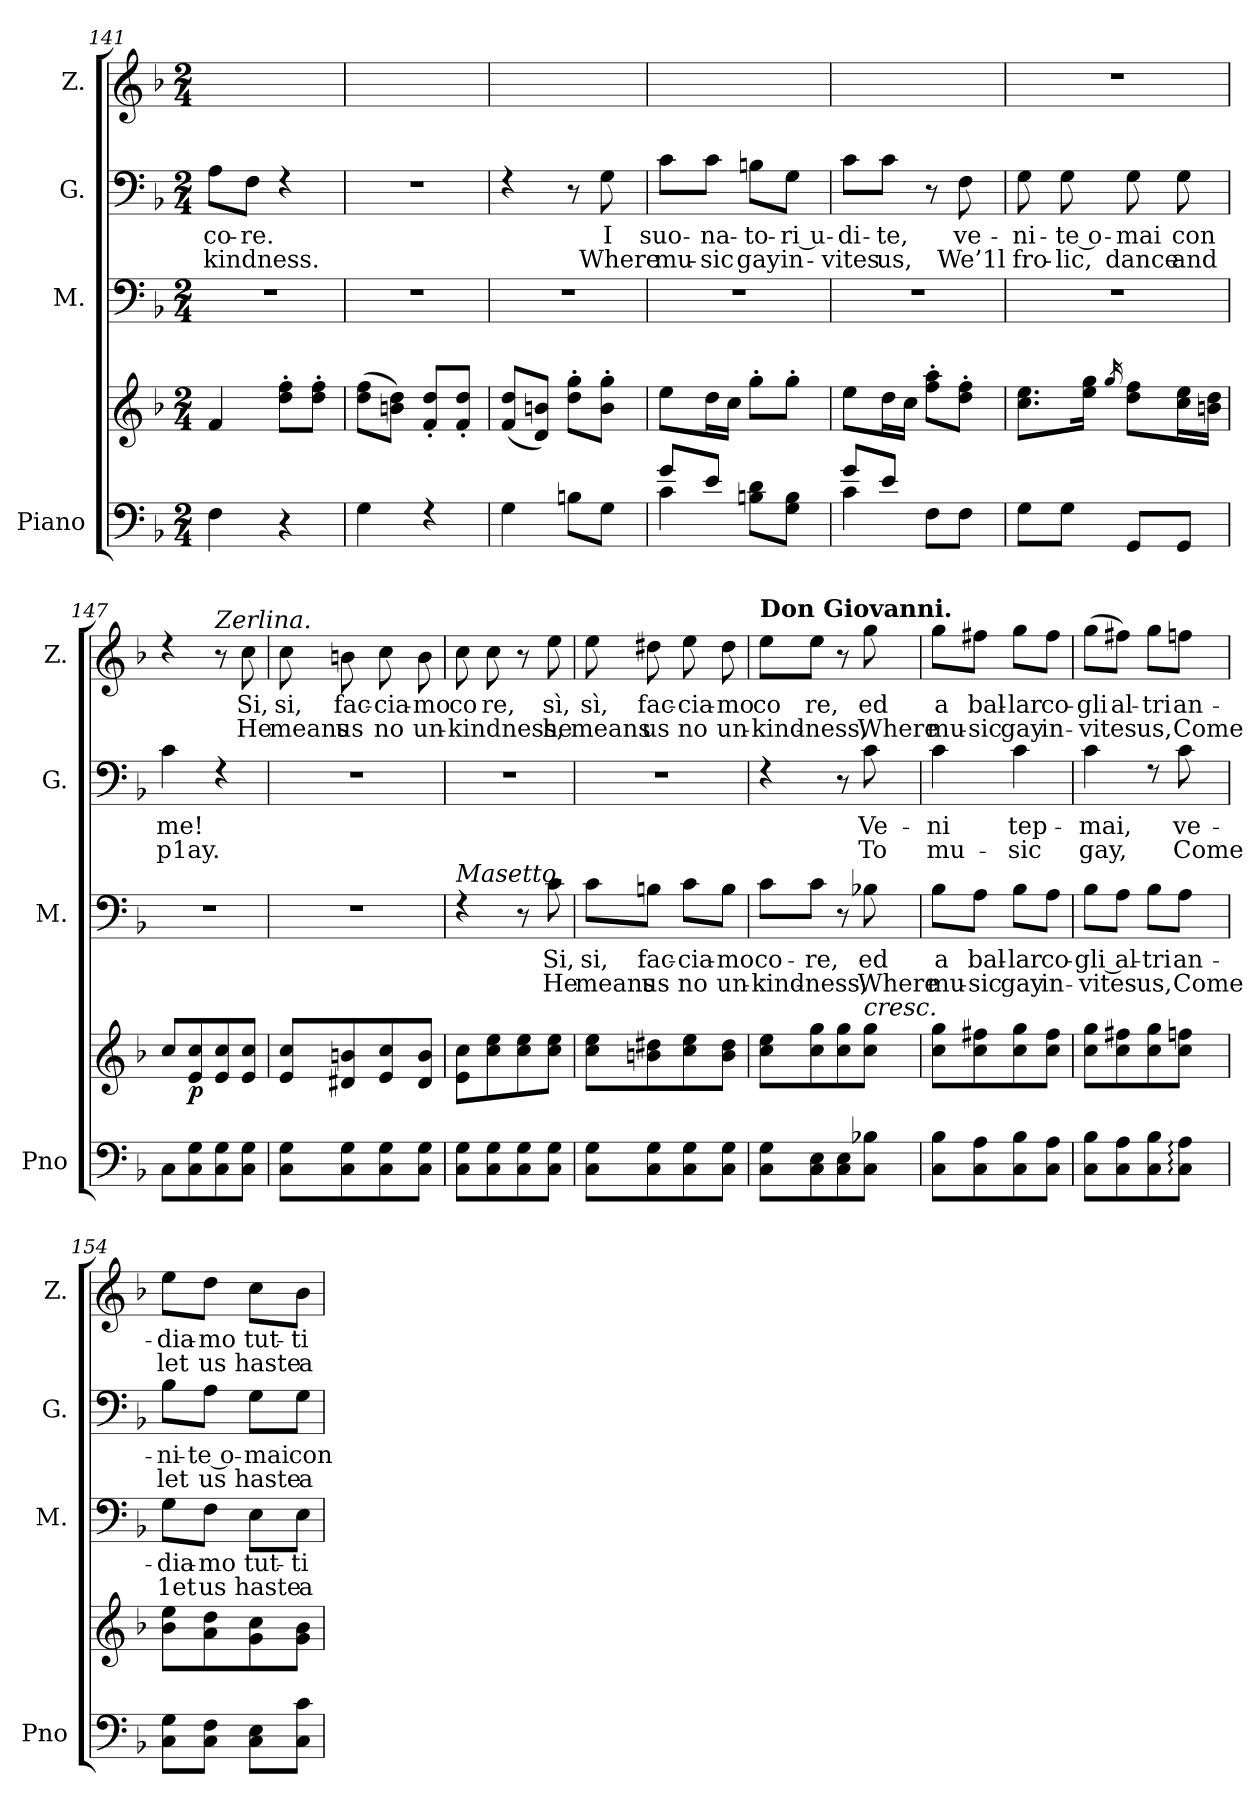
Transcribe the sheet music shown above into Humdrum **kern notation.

**kern	**kern	**dynam	**kern	**text	**text	**kern	**text	**text	**kern	**text	**text
*part4	*part4	*part4	*part3	*part3	*part3	*part2	*part2	*part2	*part1	*part1	*part1
*staff5	*staff4	*staff4/5	*staff3	*staff3	*staff3	*staff2	*staff2	*staff2	*staff1	*staff1	*staff1
*I"Piano	*	*	*I"M.	*	*	*I"G.	*	*	*I"Z.	*	*
*I'Pno	*	*	*I'M.	*	*	*I'G.	*	*	*I'Z.	*	*
*clefF4	*clefG2	*	*clefF4	*	*	*clefF4	*	*	*clefG2	*	*
*k[b-]	*k[b-]	*	*k[b-]	*	*	*k[b-]	*	*	*k[b-]	*	*
*M2/4	*M2/4	*	*M2/4	*	*	*M2/4	*	*	*M2/4	*	*
=141	=141	=141	=141	=141	=141	=141	=141	=141	=141	=141	=141
!	!	!	!	!	!	!	!LO:LY:b	!LO:LY:b	!	!	!
4F\	4f/	.	2r	.	.	8A\L	co-	-kindness.	2ryy	.	.
!	!	!	!	!	!	!	!LO:LY:b	!	!	!	!
.	.	.	.	.	.	8F\J	-re.	.	.	.	.
4r	8dd\' 8ff\'L	.	.	.	.	4rF	.	.	.	.	.
.	8dd\' 8ff\'J	.	.	.	.	.	.	.	.	.	.
=142	=142	=142	=142	=142	=142	=142	=142	=142	=142	=142	=142
4G\	(>8dd\ 8ff\L	.	2r	.	.	2r	.	.	2ryy	.	.
.	8bn\ 8dd\J)	.	.	.	.	.	.	.	.	.	.
4rF	8f/' 8dd/'L	.	.	.	.	.	.	.	.	.	.
.	8f/' 8dd/'J	.	.	.	.	.	.	.	.	.	.
=143	=143	=143	=143	=143	=143	=143	=143	=143	=143	=143	=143
4G\	(<8f/ 8dd/L	.	2r	.	.	4rF	.	.	2ryy	.	.
.	8d/ 8bn/J)	.	.	.	.	.	.	.	.	.	.
8Bn\L	8dd\' 8gg\'L	.	.	.	.	8r	.	.	.	.	.
!	!	!	!	!	!	!	!LO:LY:b	!LO:LY:b	!	!	!
8G\J	8b\' 8gg\'J	.	.	.	.	8G\	I	Where	.	.	.
=144	=144	=144	=144	=144	=144	=144	=144	=144	=144	=144	=144
*^	*	*	*	*	*	*	*	*	*	*	*
!	!	!	!	!	!	!	!	!LO:LY:b	!LO:LY:b	!	!	!
8g/L	4c\	8ee\L	.	2r	.	.	8c\L	suo-	mu-	2ryy	.	.
!	!	!	!	!	!	!	!	!LO:LY:b	!LO:LY:b	!	!	!
8e/J	.	16dd\L	.	.	.	.	8c\J	-na-	-sic	.	.	.
.	.	16cc\JJ	.	.	.	.	.	.	.	.	.	.
!	!	!	!	!	!	!	!	!LO:LY:b	!LO:LY:b	!	!	!
4ryy	8Bn\ 8d\L	8gg'\L	.	.	.	.	8Bn\L	-to-	gay	.	.	.
!	!	!	!	!	!	!	!	!LO:LY:b	!LO:LY:b	!	!	!
.	8G\ 8B\J	8gg'\J	.	.	.	.	8G\J	-ri u-	in-	.	.	.
=145	=145	=145	=145	=145	=145	=145	=145	=145	=145	=145	=145	=145
!	!	!	!	!	!	!	!	!LO:LY:b	!LO:LY:b	!	!	!
8g/L	4c\	8ee\L	.	2r	.	.	8c\L	-di-	-vites	2ryy	.	.
!	!	!	!	!	!	!	!	!LO:LY:b	!LO:LY:b	!	!	!
8e/J	.	16dd\L	.	.	.	.	8c\J	-te,	us,	.	.	.
.	.	16cc\JJ	.	.	.	.	.	.	.	.	.	.
4ryy	8F\L	8ff\' 8aa\'L	.	.	.	.	8r	.	.	.	.	.
!	!	!	!	!	!	!	!	!LO:LY:b	!LO:LY:b	!	!	!
.	8F\J	8dd\' 8ff\'J	.	.	.	.	8F\	ve-	We’1l	.	.	.
!!LO:LB:g=z
=146	=146	=146	=146	=146	=146	=146	=146	=146	=146	=146	=146	=146
!	!	!	!	!	!	!	!	!LO:LY:b	!LO:LY:b	!	!	!
*v	*v	*	*	*	*	*	*	*	*	*	*	*
8G\L	8.cc\ 8.ee\L	.	2r	.	.	8G\	-ni-	fro-	2r	.	.
!	!	!	!	!	!	!	!LO:LY:b	!LO:LY:b	!	!	!
8G\J	.	.	.	.	.	8G\	te o-	-lic,	.	.	.
.	16ee\ 16gg\Jk	.	.	.	.	.	.	.	.	.	.
.	16qgg/	.	.	.	.	.	.	.	.	.	.
!	!	!	!	!	!	!	!LO:LY:b	!LO:LY:b	!	!	!
8GG/L	8dd\ 8ff\L	.	.	.	.	8G\	-mai	dance	.	.	.
!	!	!	!	!	!	!	!LO:LY:b	!LO:LY:b	!	!	!
8GG/J	16cc\ 16ee\L	.	.	.	.	8G\	con	and	.	.	.
.	16bn\ 16dd\JJ	.	.	.	.	.	.	.	.	.	.
=147	=147	=147	=147	=147	=147	=147	=147	=147	=147	=147	=147
!	!	!	!	!	!	!	!LO:LY:b	!LO:LY:b	!	!	!
8C\L	8cc/L	.	2r	.	.	4c\	me!	p1ay.	4rdd	.	.
!	!	!LO:DY:b	!	!	!	!	!	!	!	!	!
8C\ 8G\	8e/ 8cc/	p	.	.	.	.	.	.	.	.	.
!	!	!	!	!	!	!	!	!	!LO:TX:a:i:t=Zerlina.	!	!
8C\ 8G\	8e/ 8cc/	.	.	.	.	4rF	.	.	8r	.	.
!	!	!	!	!	!	!	!	!	!	!LO:LY:b	!LO:LY:b
8C\ 8G\J	8e/ 8cc/J	.	.	.	.	.	.	.	8cc\	Si,	He
=148	=148	=148	=148	=148	=148	=148	=148	=148	=148	=148	=148
!	!	!	!	!	!	!	!	!	!	!LO:LY:b	!LO:LY:b
8C\ 8G\L	8e/ 8cc/L	.	2r	.	.	2r	.	.	8cc\	si,	means
!	!	!	!	!	!	!	!	!	!	!LO:LY:b	!LO:LY:b
8C\ 8G\	8d#X/ 8bn/	.	.	.	.	.	.	.	8bn\	fac-	us
!	!	!	!	!	!	!	!	!	!	!LO:LY:b	!LO:LY:b
8C\ 8G\	8e/ 8cc/	.	.	.	.	.	.	.	8cc\	-cia-	no
!	!	!	!	!	!	!	!	!	!	!LO:LY:b	!LO:LY:b
8C\ 8G\J	8d#/ 8b/J	.	.	.	.	.	.	.	8b\	-mo	un-
=149	=149	=149	=149	=149	=149	=149	=149	=149	=149	=149	=149
!	!	!	!LO:TX:a:i:t=Masetto.	!	!	!	!	!	!	!	!
!	!	!	!	!	!	!	!	!	!	!LO:LY:b	!LO:LY:b
8C\ 8G\L	8e\ 8cc\L	.	4rF	.	.	2r	.	.	8cc\	co	-kindness,
!	!	!	!	!	!	!	!	!	!	!LO:LY:b	!
8C\ 8G\	8cc\ 8ee\	.	.	.	.	.	.	.	8cc\	re,	.
8C\ 8G\	8cc\ 8ee\	.	8r	.	.	.	.	.	8r	.	.
!	!	!	!	!LO:LY:b	!LO:LY:b	!	!	!	!	!LO:LY:b	!LO:LY:b
8C\ 8G\J	8cc\ 8ee\J	.	8c\	Si,	He	.	.	.	8ee\	sì,	he
=150	=150	=150	=150	=150	=150	=150	=150	=150	=150	=150	=150
!	!	!	!	!LO:LY:b	!LO:LY:b	!	!	!	!	!LO:LY:b	!LO:LY:b
8C\ 8G\L	8cc\ 8ee\L	.	8c\L	si,	means	2r	.	.	8ee\	sì,	means
!	!	!	!	!LO:LY:b	!LO:LY:b	!	!	!	!	!LO:LY:b	!LO:LY:b
8C\ 8G\	8bn\ 8dd#X\	.	8Bn\J	fac-	us	.	.	.	8dd#X\	fac-	us
!	!	!	!	!LO:LY:b	!LO:LY:b	!	!	!	!	!LO:LY:b	!LO:LY:b
8C\ 8G\	8cc\ 8ee\	.	8c\L	-cia-	no	.	.	.	8ee\	-cia-	no
!	!	!	!	!LO:LY:b	!LO:LY:b	!	!	!	!	!LO:LY:b	!LO:LY:b
8C\ 8G\J	8b\ 8dd#\J	.	8B\J	-mo	un-	.	.	.	8dd#\	-mo	un-
!!LO:PB:g=z
=151	=151	=151	=151	=151	=151	=151	=151	=151	=151	=151	=151
!	!	!	!	!	!	!	!	!	!LO:TX:a:B:t=Don Giovanni.	!	!
!	!	!	!	!LO:LY:b	!LO:LY:b	!	!	!	!	!LO:LY:b	!LO:LY:b
8C\ 8G\L	8cc\ 8ee\L	.	8c\L	co-	kind-	4rF	.	.	8ee\L	co	kind-
!	!	!	!	!LO:LY:b	!LO:LY:b	!	!	!	!	!LO:LY:b	!LO:LY:b
8C\ 8E\	8cc\ 8gg\	.	8c\J	-re,	-ness,	.	.	.	8ee\J	re,	-ness,
8C\ 8E\	8cc\ 8gg\	.	8r	.	.	8r	.	.	8r	.	.
!	!LO:TX:a:i:t=cresc.	!	!	!	!	!	!	!	!	!	!
!	!	!	!	!LO:LY:b	!LO:LY:b	!	!LO:LY:b	!LO:LY:b	!	!LO:LY:b	!LO:LY:b
8C\ 8B-X\J	8cc\ 8gg\J	.	8B-X\	ed	Where	8c\	Ve-	To	8gg\	ed	Where
=152	=152	=152	=152	=152	=152	=152	=152	=152	=152	=152	=152
!	!	!	!	!LO:LY:b	!LO:LY:b	!	!LO:LY:b	!LO:LY:b	!	!LO:LY:b	!LO:LY:b
8C\ 8B-\L	8cc\ 8gg\L	.	8B-\L	a	mu-	4c\	-ni	mu-	8gg\L	a	mu-
!	!	!	!	!LO:LY:b	!LO:LY:b	!	!	!	!	!LO:LY:b	!LO:LY:b
8C\ 8A\	8cc\ 8ff#X\	.	8A\J	bal-	-sic	.	.	.	8ff#X\J	bal-	-sic
!	!	!	!	!LO:LY:b	!LO:LY:b	!	!LO:LY:b	!LO:LY:b	!	!LO:LY:b	!LO:LY:b
8C\ 8B-\	8cc\ 8gg\	.	8B-\L	-lar	gay	4c\	tep-	-sic	8gg\L	-lar	gay
!	!	!	!	!LO:LY:b	!LO:LY:b	!	!	!	!	!LO:LY:b	!LO:LY:b
8C\ 8A\J	8cc\ 8ff#\J	.	8A\J	co-	in-	.	.	.	8ff#\J	co-	in-
=153	=153	=153	=153	=153	=153	=153	=153	=153	=153	=153	=153
!	!	!	!	!LO:LY:b	!LO:LY:b	!	!LO:LY:b	!LO:LY:b	!	!LO:LY:b	!LO:LY:b
8C\ 8B-\L	8cc\ 8gg\L	.	8B-\L	-gli al-	-vites	4c\	-mai,	gay,	(>8gg\L	-gli	-vites
!	!	!	!	!	!	!	!	!	!	!LO:LY:b	!
8C\ 8A\	8cc\ 8ff#X\	.	8A\J	.	.	.	.	.	8ff#X\J)	al-	.
!	!	!	!	!LO:LY:b	!LO:LY:b	!	!	!	!	!LO:LY:b	!LO:LY:b
8C\ 8B-\	8cc\ 8gg\	.	8B-\L	-tri	us,	8rF	.	.	8gg\L	-tri	us,
!	!	!	!	!LO:LY:b	!LO:LY:b	!	!LO:LY:b	!LO:LY:b	!	!LO:LY:b	!LO:LY:b
8C\: 8A\:J	8cc\ 8ffn\J	.	8A\J	an-	Come	8c\	ve-	Come	8ffn\J	an-	Come
=154	=154	=154	=154	=154	=154	=154	=154	=154	=154	=154	=154
!	!	!	!	!LO:LY:b	!LO:LY:b	!	!LO:LY:b	!LO:LY:b	!	!LO:LY:b	!LO:LY:b
8C\ 8G\L	8b-\ 8ee\L	.	8G\L	-dia-	1et	8B-\L	-ni-	let	8ee\L	-dia-	let
!	!	!	!	!LO:LY:b	!LO:LY:b	!	!LO:LY:b	!LO:LY:b	!	!LO:LY:b	!LO:LY:b
8C\ 8F\J	8a\ 8dd\	.	8F\J	-mo	us	8A\J	-te o-	us	8dd\J	-mo	us
!	!	!	!	!LO:LY:b	!LO:LY:b	!	!LO:LY:b	!LO:LY:b	!	!LO:LY:b	!LO:LY:b
8C\ 8E\L	8g\ 8cc\	.	8E\L	tut-	haste	8G\L	-mai	haste	8cc\L	tut-	haste
!	!	!	!	!LO:LY:b	!LO:LY:b	!	!LO:LY:b	!LO:LY:b	!	!LO:LY:b	!LO:LY:b
8C\ 8c\J	8g\ 8b-\J	.	8E\J	-ti	a-	8G\J	con	a-	8b-\J	-ti	a-
=	=	=	=	=	=	=	=	=	=	=	=
*-	*-	*-	*-	*-	*-	*-	*-	*-	*-	*-	*-
